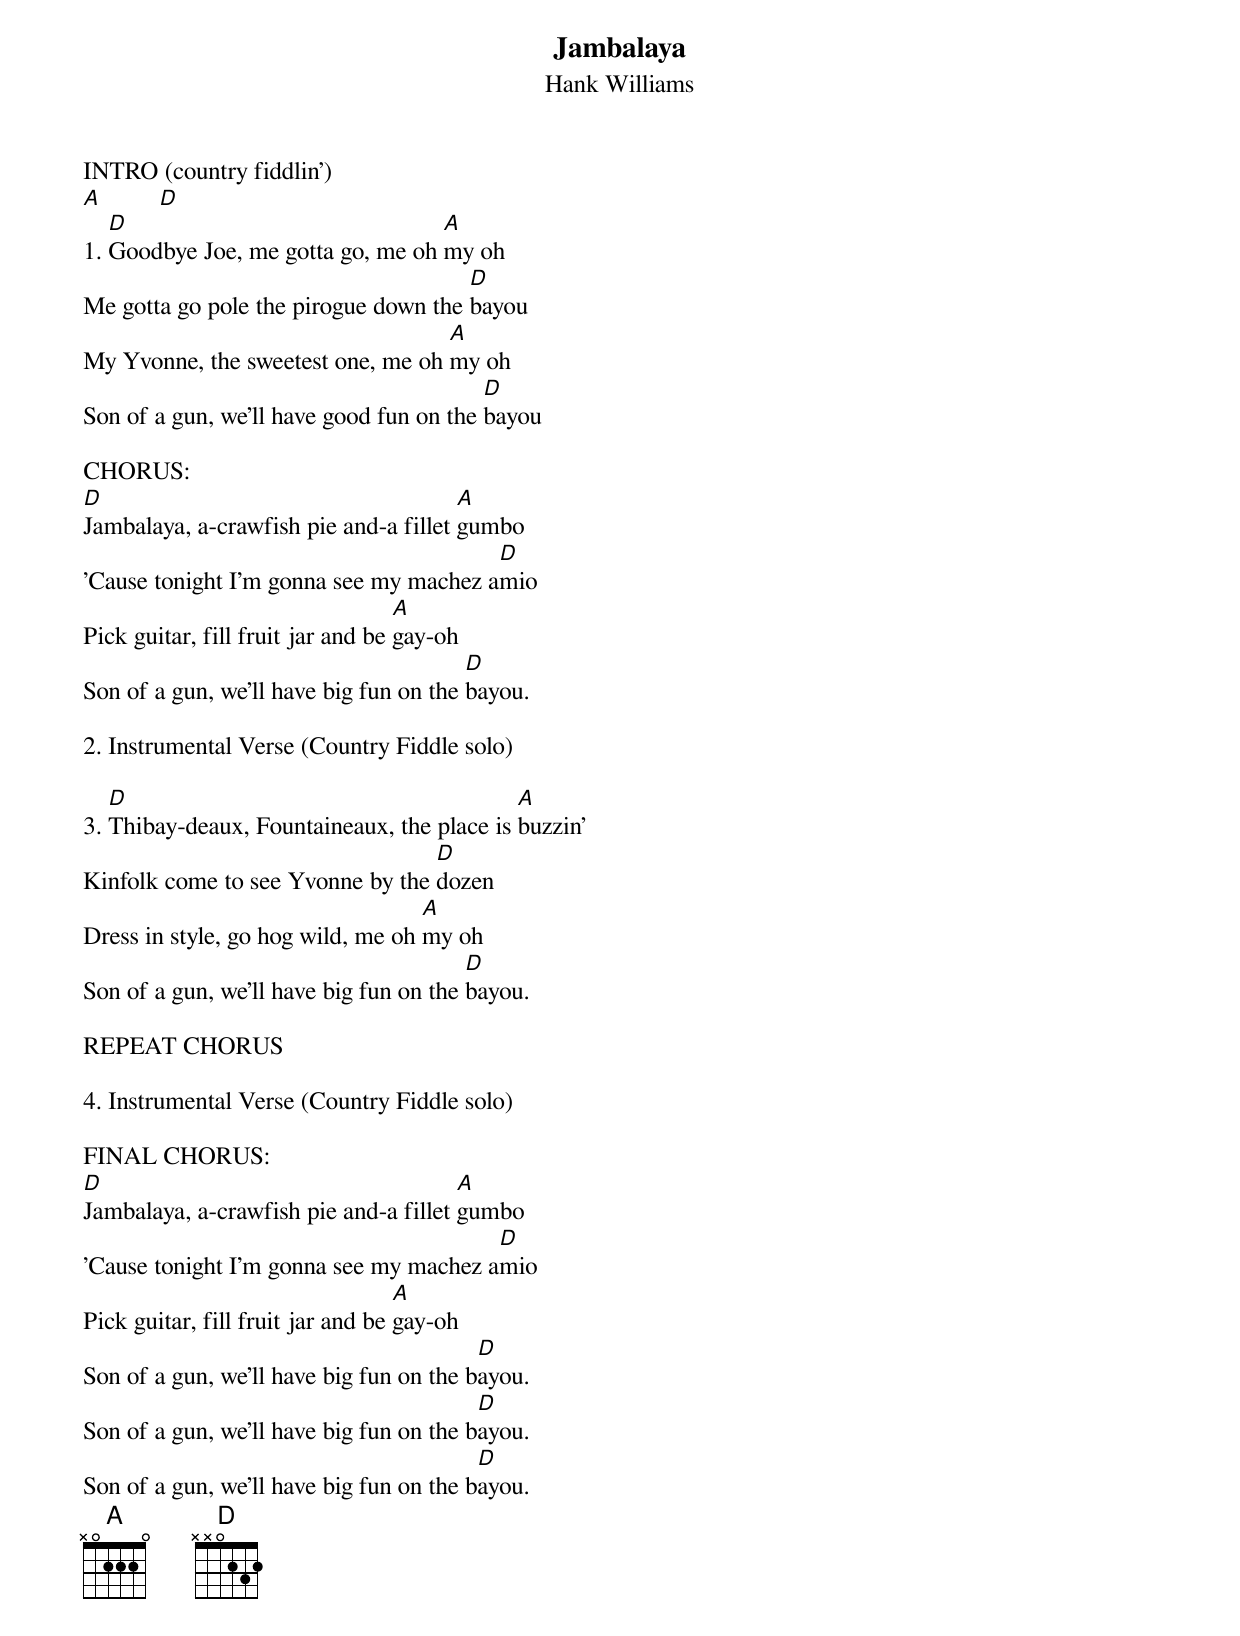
{title:Jambalaya}
{st:Hank Williams}
INTRO (country fiddlin')
[A]         [D]
1. [D]Goodbye Joe, me gotta go, me oh [A]my oh
Me gotta go pole the pirogue down the [D]bayou
My Yvonne, the sweetest one, me oh [A]my oh
Son of a gun, we'll have good fun on the [D]bayou

CHORUS:
[D]Jambalaya, a-crawfish pie and-a fillet [A]gumbo
'Cause tonight I'm gonna see my machez a[D]mio
Pick guitar, fill fruit jar and be [A]gay-oh
Son of a gun, we'll have big fun on the [D]bayou.

2. Instrumental Verse (Country Fiddle solo)

3. [D]Thibay-deaux, Fountaineaux, the place is [A]buzzin'
Kinfolk come to see Yvonne by the [D]dozen
Dress in style, go hog wild, me oh [A]my oh
Son of a gun, we'll have big fun on the [D]bayou.

REPEAT CHORUS

4. Instrumental Verse (Country Fiddle solo)

FINAL CHORUS:
[D]Jambalaya, a-crawfish pie and-a fillet [A]gumbo
'Cause tonight I'm gonna see my machez a[D]mio
Pick guitar, fill fruit jar and be [A]gay-oh
Son of a gun, we'll have big fun on the b[D]ayou.
Son of a gun, we'll have big fun on the b[D]ayou.
Son of a gun, we'll have big fun on the b[D]ayou.
